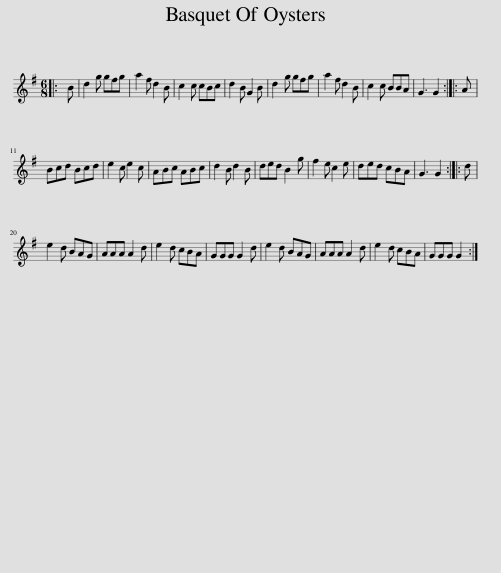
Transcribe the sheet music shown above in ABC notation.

X:1
L:1/8
M:6/8
I:linebreak $
K:G
V:1 treble
V:1
|: B | d2 g gfg | a2 f d2 B | c2 c cBc | d2 B G2 B | %5
 d2 g gfg | a2 f d2 B | c2 c BBA | G3 G2 :: A |$ %10
 Bcd Bcd | e2 c e2 c | ABc ABc | d2 B d2 B | ded B2 g | %15
 f2 e c2 e | ded cBA | G3 G2 :: d |$ e2 d BAG | %20
 AAA A2 d | e2 d cBA | GGG G2 d | e2 d BAG | AAA A2 d | %25
 e2 d cBA | GGG G2 :| %27
